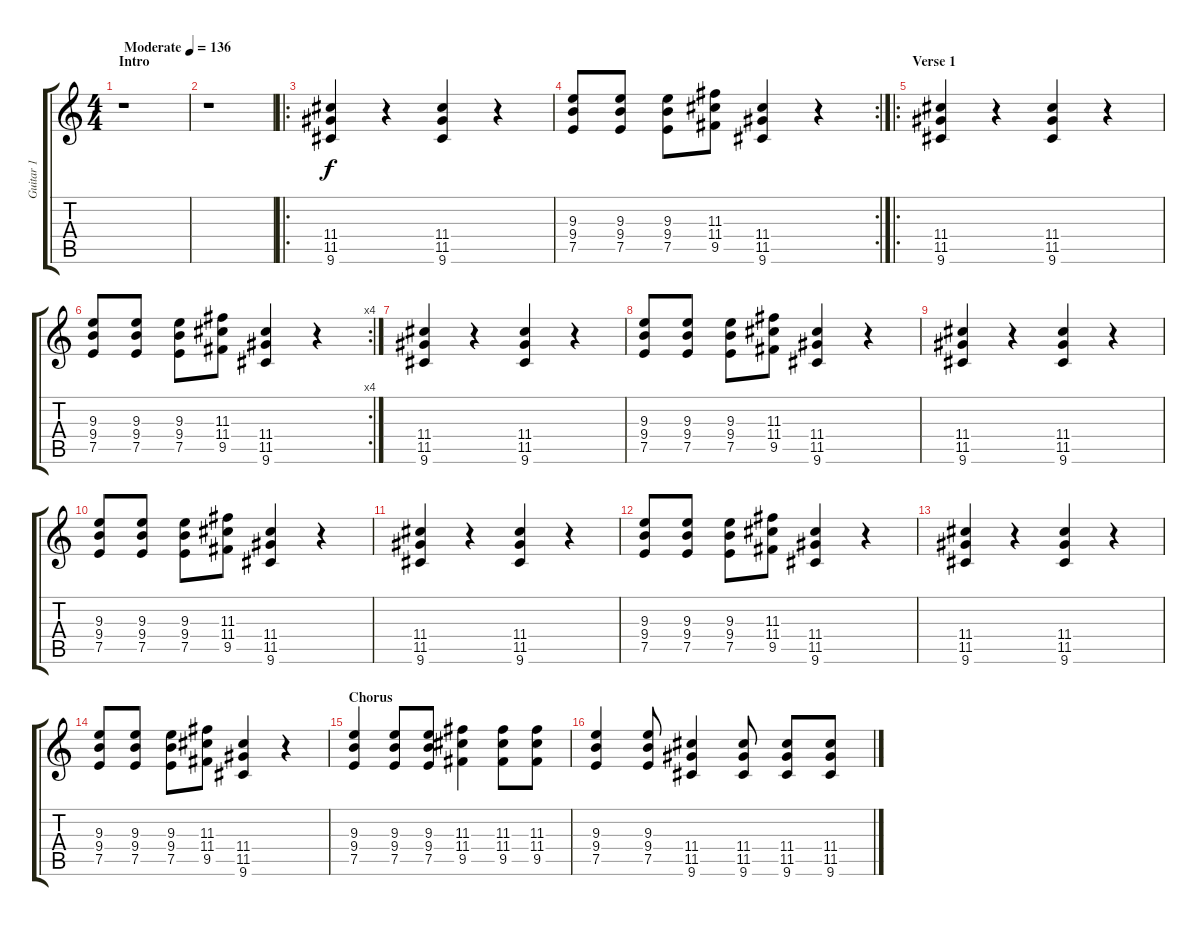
\track ("Guitar 1" "Guitar 1") {instrument distortionguitar}
\staff {score tabs}
\tuning (E4 B3 G3 D3 A2 E2) {hide}
\ts (4 4)
\section ("" "Intro")
\tempo (136 "Moderate")
\clef g2
\ks c
r.1{dy f instrument distortionguitar} |
r.1 |
\ro
(11.4 11.5 9.6).4 r.4 (11.4 11.5 9.6).4 r.4 |
\rc 2
(9.3 9.4 7.5).8 (9.3 9.4 7.5).8 (9.3 9.4 7.5).8 (11.3 11.4 9.5).8 (11.4 11.5 9.6).4 r.4 |
\ro
\section ("" "Verse 1")
(11.4 11.5 9.6).4 r.4 (11.4 11.5 9.6).4 r.4 |
\rc 4
(9.3 9.4 7.5).8 (9.3 9.4 7.5).8 (9.3 9.4 7.5).8 (11.3 11.4 9.5).8 (11.4 11.5 9.6).4 r.4 |
(11.4 11.5 9.6).4 r.4 (11.4 11.5 9.6).4 r.4 |
(9.3 9.4 7.5).8 (9.3 9.4 7.5).8 (9.3 9.4 7.5).8 (11.3 11.4 9.5).8 (11.4 11.5 9.6).4 r.4 |
(11.4 11.5 9.6).4 r.4 (11.4 11.5 9.6).4 r.4 |
(9.3 9.4 7.5).8 (9.3 9.4 7.5).8 (9.3 9.4 7.5).8 (11.3 11.4 9.5).8 (11.4 11.5 9.6).4 r.4 |
(11.4 11.5 9.6).4 r.4 (11.4 11.5 9.6).4 r.4 |
(9.3 9.4 7.5).8 (9.3 9.4 7.5).8 (9.3 9.4 7.5).8 (11.3 11.4 9.5).8 (11.4 11.5 9.6).4 r.4 |
(11.4 11.5 9.6).4 r.4 (11.4 11.5 9.6).4 r.4 |
(9.3 9.4 7.5).8 (9.3 9.4 7.5).8 (9.3 9.4 7.5).8 (11.3 11.4 9.5).8 (11.4 11.5 9.6).4 r.4 |
\section ("" "Chorus")
(9.3 9.4 7.5).4 (9.3 9.4 7.5).8 (9.3 9.4 7.5).8 (11.3 11.4 9.5).4 (11.3 11.4 9.5).8 (11.3 11.4 9.5).8 |
(9.3 9.4 7.5).4 (9.3 9.4 7.5).8 (11.4 11.5 9.6).4 (11.4 11.5 9.6).8 (11.4 11.5 9.6).8 (11.4 11.5 9.6).8
